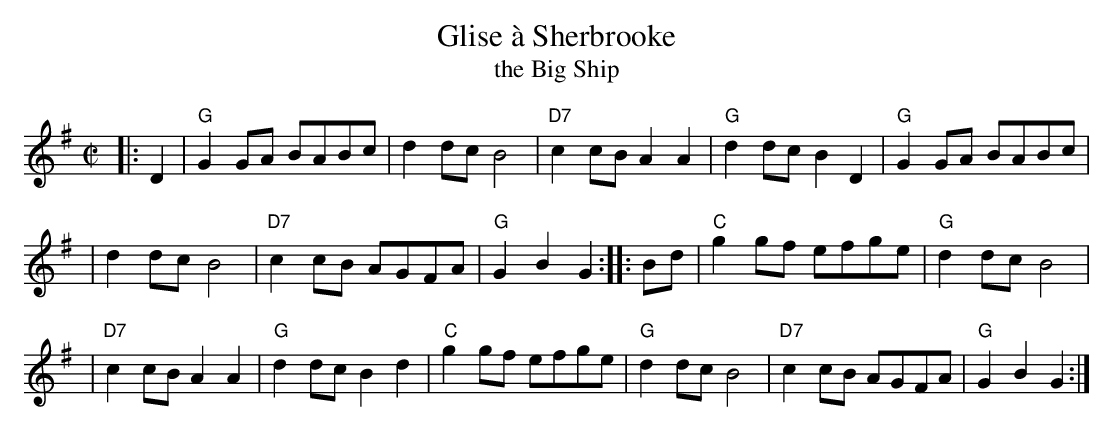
X:1
T: Glise \`a Sherbrooke
T: the Big Ship
M: C|
L: 1/8
K: G
|: D2 \
| "G"G2GA BABc | d2dc B4 | "D7"c2cB A2A2 | "G"d2dc B2D2 | "G"G2GA BABc |
| d2dc B4 | "D7"c2cB AGFA | "G"G2B2 G2 :: Bd | "C"g2gf efge | "G"d2dc B4 |
| "D7"c2cB A2A2 | "G"d2dc B2d2 | "C"g2gf efge | "G"d2dc B4 | "D7"c2cB AGFA | "G"G2B2 G2 :|
